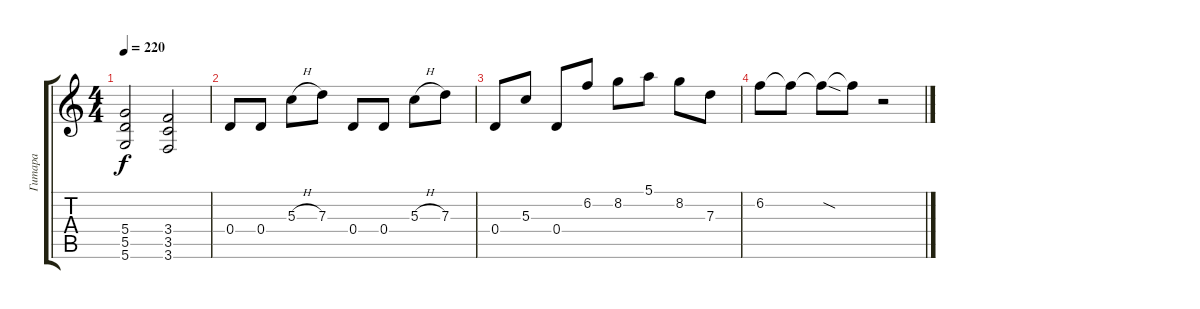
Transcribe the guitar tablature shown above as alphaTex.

\track ("Гитара" "Гитара") {instrument distortionguitar}
\staff {score tabs}
\tuning (E4 B3 G3 D3 A2 D2) {hide}
\ts (4 4)
\tempo 220
\clef g2
\ks c
(5.4{t} 5.5{t} 5.6{t}).2{dy f} (3.4 3.5 3.6).2 |
0.4.8 0.4.8 5.3{h}.8 7.3.8 0.4.8 0.4.8 5.3{h}.8 7.3.8 |
0.4.8 5.3.8 0.4.8 6.2.8 8.2.8 5.1.8 8.2.8 7.3.8 |
6.2.8 6.2{t}.8 6.2{sod t}.8 6.2{t}.8 r.2
